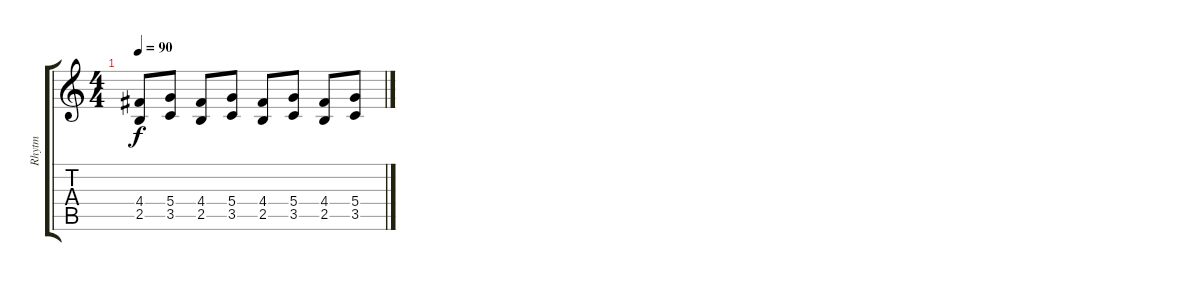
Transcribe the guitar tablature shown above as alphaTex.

\track ("Rhytm" "Rhytm") {instrument overdrivenguitar}
\staff {score tabs}
\tuning (E4 B3 G3 D3 A2 E2) {hide}
\ts (4 4)
\tempo 90
\clef g2
\ks c
(4.4 2.5).8{dy f} (5.4 3.5).8 (4.4 2.5).8 (5.4 3.5).8 (4.4 2.5).8 (5.4 3.5).8 (4.4 2.5).8 (5.4 3.5).8
